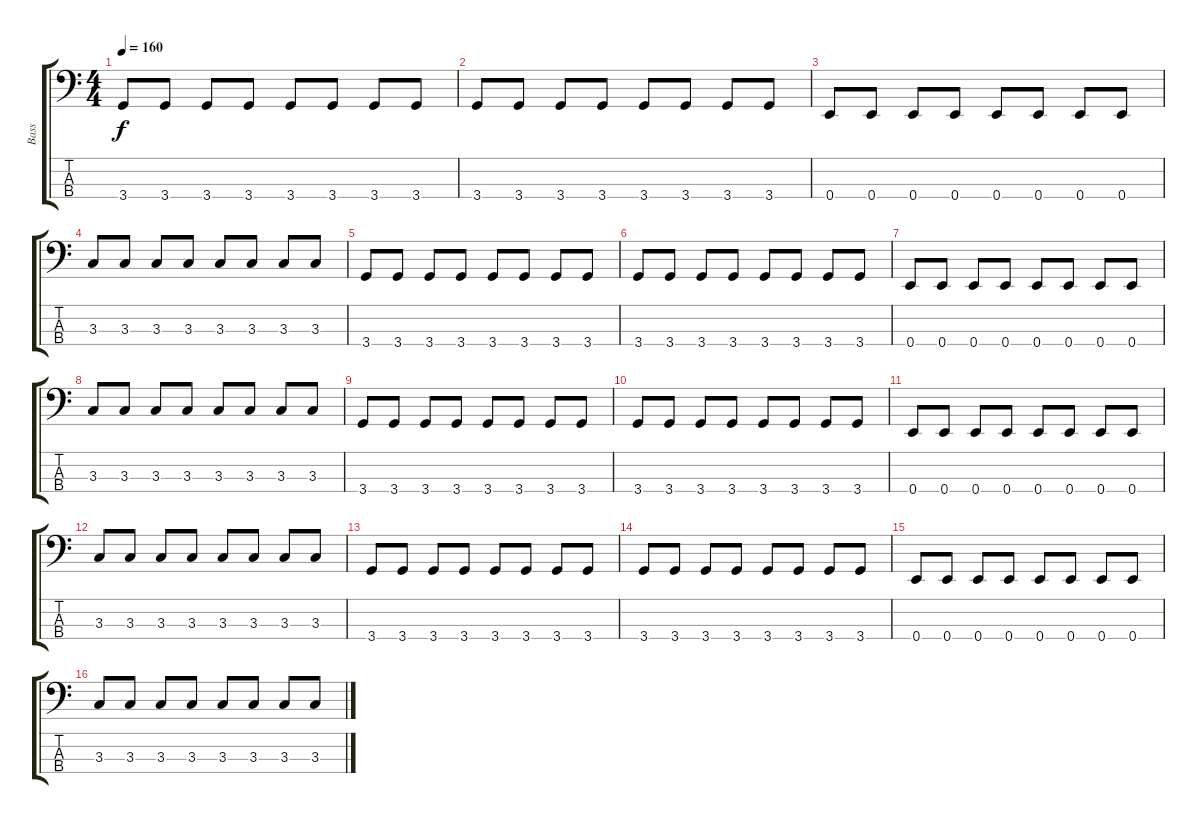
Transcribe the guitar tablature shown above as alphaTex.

\track ("Bass" "Bass") {instrument electricbassfinger}
\staff {score tabs}
\tuning (G2 D2 A1 E1) {hide}
\ts (4 4)
\tempo 160
\clef f4
\ks c
3.4.8{dy f} 3.4.8 3.4.8 3.4.8 3.4.8 3.4.8 3.4.8 3.4.8 |
3.4.8 3.4.8 3.4.8 3.4.8 3.4.8 3.4.8 3.4.8 3.4.8 |
0.4.8 0.4.8 0.4.8 0.4.8 0.4.8 0.4.8 0.4.8 0.4.8 |
3.3.8 3.3.8 3.3.8 3.3.8 3.3.8 3.3.8 3.3.8 3.3.8 |
3.4.8 3.4.8 3.4.8 3.4.8 3.4.8 3.4.8 3.4.8 3.4.8 |
3.4.8 3.4.8 3.4.8 3.4.8 3.4.8 3.4.8 3.4.8 3.4.8 |
0.4.8 0.4.8 0.4.8 0.4.8 0.4.8 0.4.8 0.4.8 0.4.8 |
3.3.8 3.3.8 3.3.8 3.3.8 3.3.8 3.3.8 3.3.8 3.3.8 |
3.4.8 3.4.8 3.4.8 3.4.8 3.4.8 3.4.8 3.4.8 3.4.8 |
3.4.8 3.4.8 3.4.8 3.4.8 3.4.8 3.4.8 3.4.8 3.4.8 |
0.4.8 0.4.8 0.4.8 0.4.8 0.4.8 0.4.8 0.4.8 0.4.8 |
3.3.8 3.3.8 3.3.8 3.3.8 3.3.8 3.3.8 3.3.8 3.3.8 |
3.4.8 3.4.8 3.4.8 3.4.8 3.4.8 3.4.8 3.4.8 3.4.8 |
3.4.8 3.4.8 3.4.8 3.4.8 3.4.8 3.4.8 3.4.8 3.4.8 |
0.4.8 0.4.8 0.4.8 0.4.8 0.4.8 0.4.8 0.4.8 0.4.8 |
3.3.8 3.3.8 3.3.8 3.3.8 3.3.8 3.3.8 3.3.8 3.3.8
